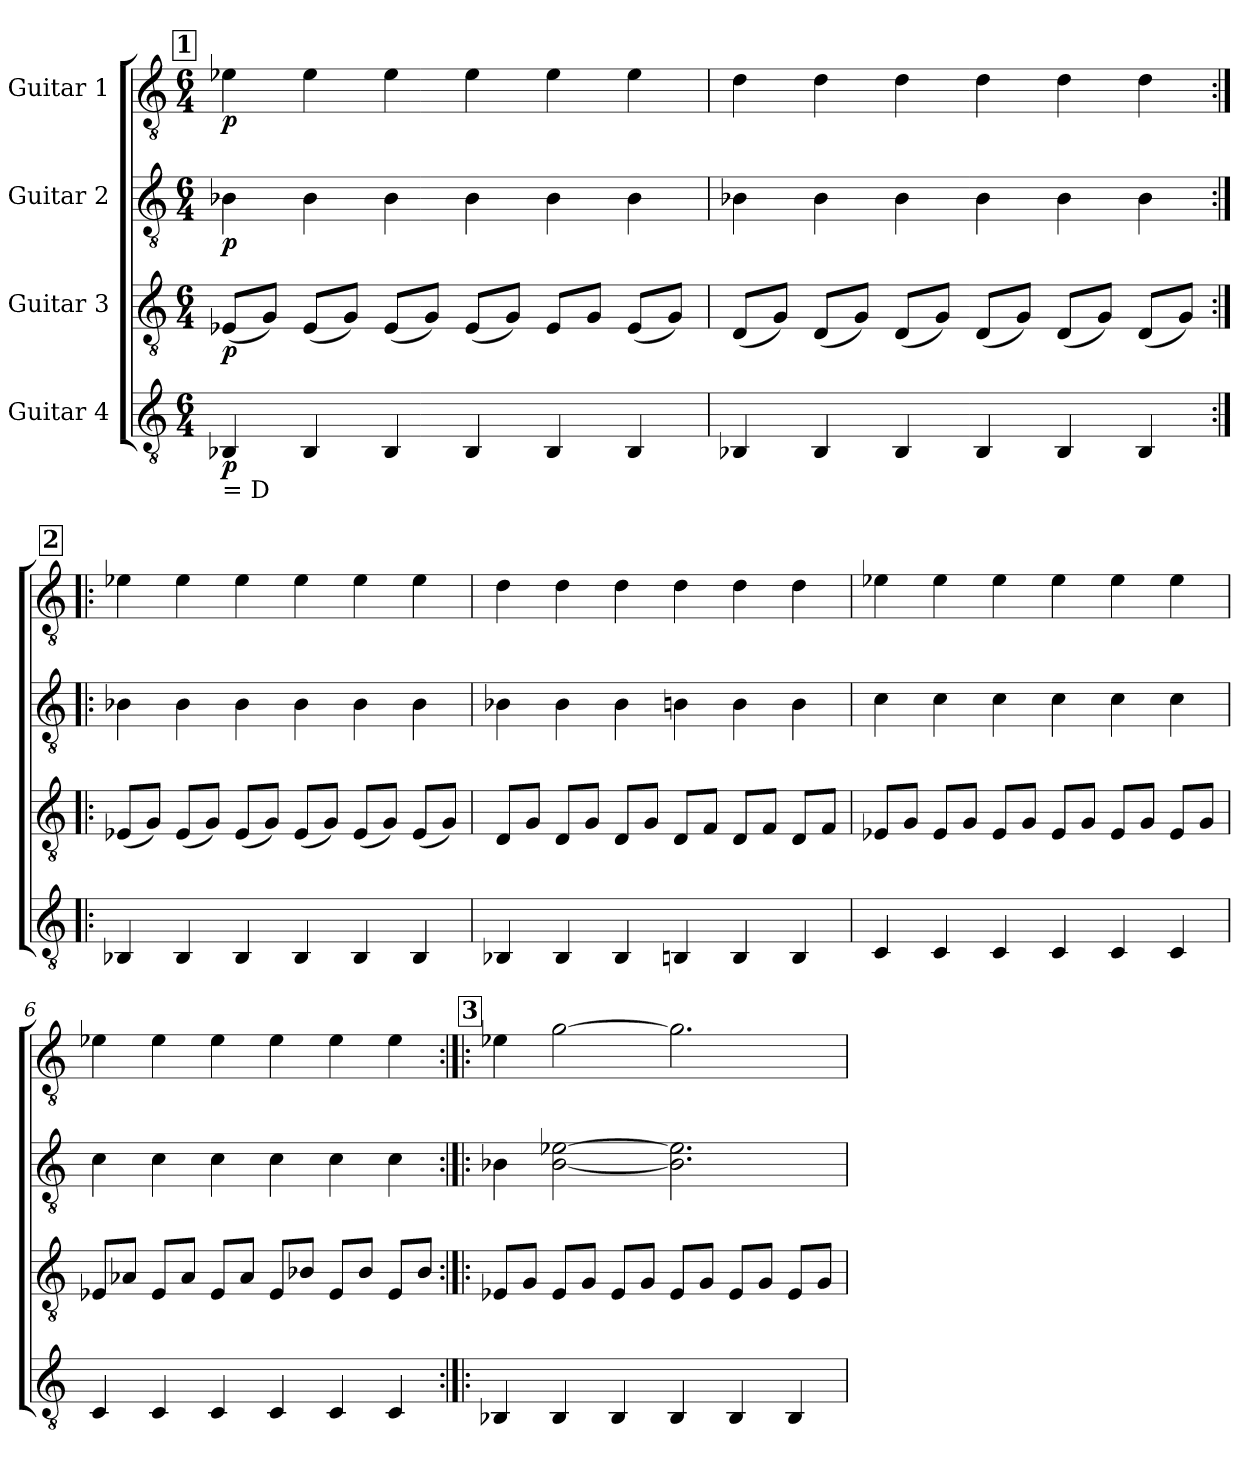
**kern	**dynam	**kern	**dynam	**kern	**dynam	**kern	**dynam
*part4	*part4	*part3	*part3	*part2	*part2	*part1	*part1
*staff4	*staff4	*staff3	*staff3	*staff2	*staff2	*staff1	*staff1
*I"Guitar 4	*	*I"Guitar 3	*	*I"Guitar 2	*	*I"Guitar 1	*
*clefGv2	*	*clefGv2	*	*clefGv2	*	*clefGv2	*
*k[]	*	*k[]	*	*k[]	*	*k[]	*
*M6/4	*	*M6/4	*	*M6/4	*	*M6/4	*
*MM144	*	*MM144	*	*MM144	*	*MM144	*
!!LO:REH:place=s1:a:B:fs=14:t=1
=1	=1	=1	=1	=1	=1	=1	=1
!LO:TX:b:t== D	!	!	!	!	!	!	!
!	!LO:DY:b	!	!LO:DY:b	!	!LO:DY:b	!	!LO:DY:b
4BB-X/	p	(8E-X/L	p	4B-X\	p	4e-X\	p
.	.	8G/J)	.	.	.	.	.
4BB-/	.	(8E-/L	.	4B-\	.	4e-\	.
.	.	8G/J)	.	.	.	.	.
4BB-/	.	(8E-/L	.	4B-\	.	4e-\	.
.	.	8G/J)	.	.	.	.	.
4BB-/	.	(8E-/L	.	4B-\	.	4e-\	.
.	.	8G/J)	.	.	.	.	.
4BB-/	.	8E-/L	.	4B-\	.	4e-\	.
.	.	8G/J	.	.	.	.	.
4BB-/	.	(8E-/L	.	4B-\	.	4e-\	.
.	.	8G/J)	.	.	.	.	.
=2	=2	=2	=2	=2	=2	=2	=2
4BB-X/	.	(8D/L	.	4B-X\	.	4d\	.
.	.	8G/J)	.	.	.	.	.
4BB-/	.	(8D/L	.	4B-\	.	4d\	.
.	.	8G/J)	.	.	.	.	.
4BB-/	.	(8D/L	.	4B-\	.	4d\	.
.	.	8G/J)	.	.	.	.	.
4BB-/	.	(8D/L	.	4B-\	.	4d\	.
.	.	8G/J)	.	.	.	.	.
4BB-/	.	(8D/L	.	4B-\	.	4d\	.
.	.	8G/J)	.	.	.	.	.
4BB-/	.	(8D/L	.	4B-\	.	4d\	.
.	.	8G/J)	.	.	.	.	.
!!LO:REH:place=s1:a:B:fs=14:t=2
=3:|!|:	=3:|!|:	=3:|!|:	=3:|!|:	=3:|!|:	=3:|!|:	=3:|!|:	=3:|!|:
4BB-X/	.	(8E-X/L	.	4B-X\	.	4e-X\	.
.	.	8G/J)	.	.	.	.	.
4BB-/	.	(8E-/L	.	4B-\	.	4e-\	.
.	.	8G/J)	.	.	.	.	.
4BB-/	.	(8E-/L	.	4B-\	.	4e-\	.
.	.	8G/J)	.	.	.	.	.
4BB-/	.	(8E-/L	.	4B-\	.	4e-\	.
.	.	8G/J)	.	.	.	.	.
4BB-/	.	(8E-/L	.	4B-\	.	4e-\	.
.	.	8G/J)	.	.	.	.	.
4BB-/	.	(8E-/L	.	4B-\	.	4e-\	.
.	.	8G/J)	.	.	.	.	.
!!LO:LB:g=z
=4	=4	=4	=4	=4	=4	=4	=4
4BB-X/	.	8D/L	.	4B-X\	.	4d\	.
.	.	8G/J	.	.	.	.	.
4BB-/	.	8D/L	.	4B-\	.	4d\	.
.	.	8G/J	.	.	.	.	.
4BB-/	.	8D/L	.	4B-\	.	4d\	.
.	.	8G/J	.	.	.	.	.
4BBn/	.	8D/L	.	4Bn\	.	4d\	.
.	.	8F/J	.	.	.	.	.
4BB/	.	8D/L	.	4B\	.	4d\	.
.	.	8F/J	.	.	.	.	.
4BB/	.	8D/L	.	4B\	.	4d\	.
.	.	8F/J	.	.	.	.	.
=5	=5	=5	=5	=5	=5	=5	=5
4C/	.	8E-X/L	.	4c\	.	4e-X\	.
.	.	8G/J	.	.	.	.	.
4C/	.	8E-/L	.	4c\	.	4e-\	.
.	.	8G/J	.	.	.	.	.
4C/	.	8E-/L	.	4c\	.	4e-\	.
.	.	8G/J	.	.	.	.	.
4C/	.	8E-/L	.	4c\	.	4e-\	.
.	.	8G/J	.	.	.	.	.
4C/	.	8E-/L	.	4c\	.	4e-\	.
.	.	8G/J	.	.	.	.	.
4C/	.	8E-/L	.	4c\	.	4e-\	.
.	.	8G/J	.	.	.	.	.
=6	=6	=6	=6	=6	=6	=6	=6
4C/	.	8E-X/L	.	4c\	.	4e-X\	.
.	.	8A-X/J	.	.	.	.	.
4C/	.	8E-/L	.	4c\	.	4e-\	.
.	.	8A-/J	.	.	.	.	.
4C/	.	8E-/L	.	4c\	.	4e-\	.
.	.	8A-/J	.	.	.	.	.
4C/	.	8E-/L	.	4c\	.	4e-\	.
.	.	8B-X/J	.	.	.	.	.
4C/	.	8E-/L	.	4c\	.	4e-\	.
.	.	8B-/J	.	.	.	.	.
4C/	.	8E-/L	.	4c\	.	4e-\	.
.	.	8B-/J	.	.	.	.	.
!!LO:REH:place=s1:a:B:fs=14:t=3
=7:|!|:	=7:|!|:	=7:|!|:	=7:|!|:	=7:|!|:	=7:|!|:	=7:|!|:	=7:|!|:
4BB-X/	.	8E-X/L	.	4B-X\	.	4e-X\	.
.	.	8G/J	.	.	.	.	.
4BB-/	.	8E-/L	.	[2B-\ [2e-X\	.	[2g\	.
.	.	8G/J	.	.	.	.	.
4BB-/	.	8E-/L	.	.	.	.	.
.	.	8G/J	.	.	.	.	.
4BB-/	.	8E-/L	.	2.B-\] 2.e-\]	.	2.g\]	.
.	.	8G/J	.	.	.	.	.
4BB-/	.	8E-/L	.	.	.	.	.
.	.	8G/J	.	.	.	.	.
4BB-/	.	8E-/L	.	.	.	.	.
.	.	8G/J	.	.	.	.	.
=	=	=	=	=	=	=	=
*-	*-	*-	*-	*-	*-	*-	*-
